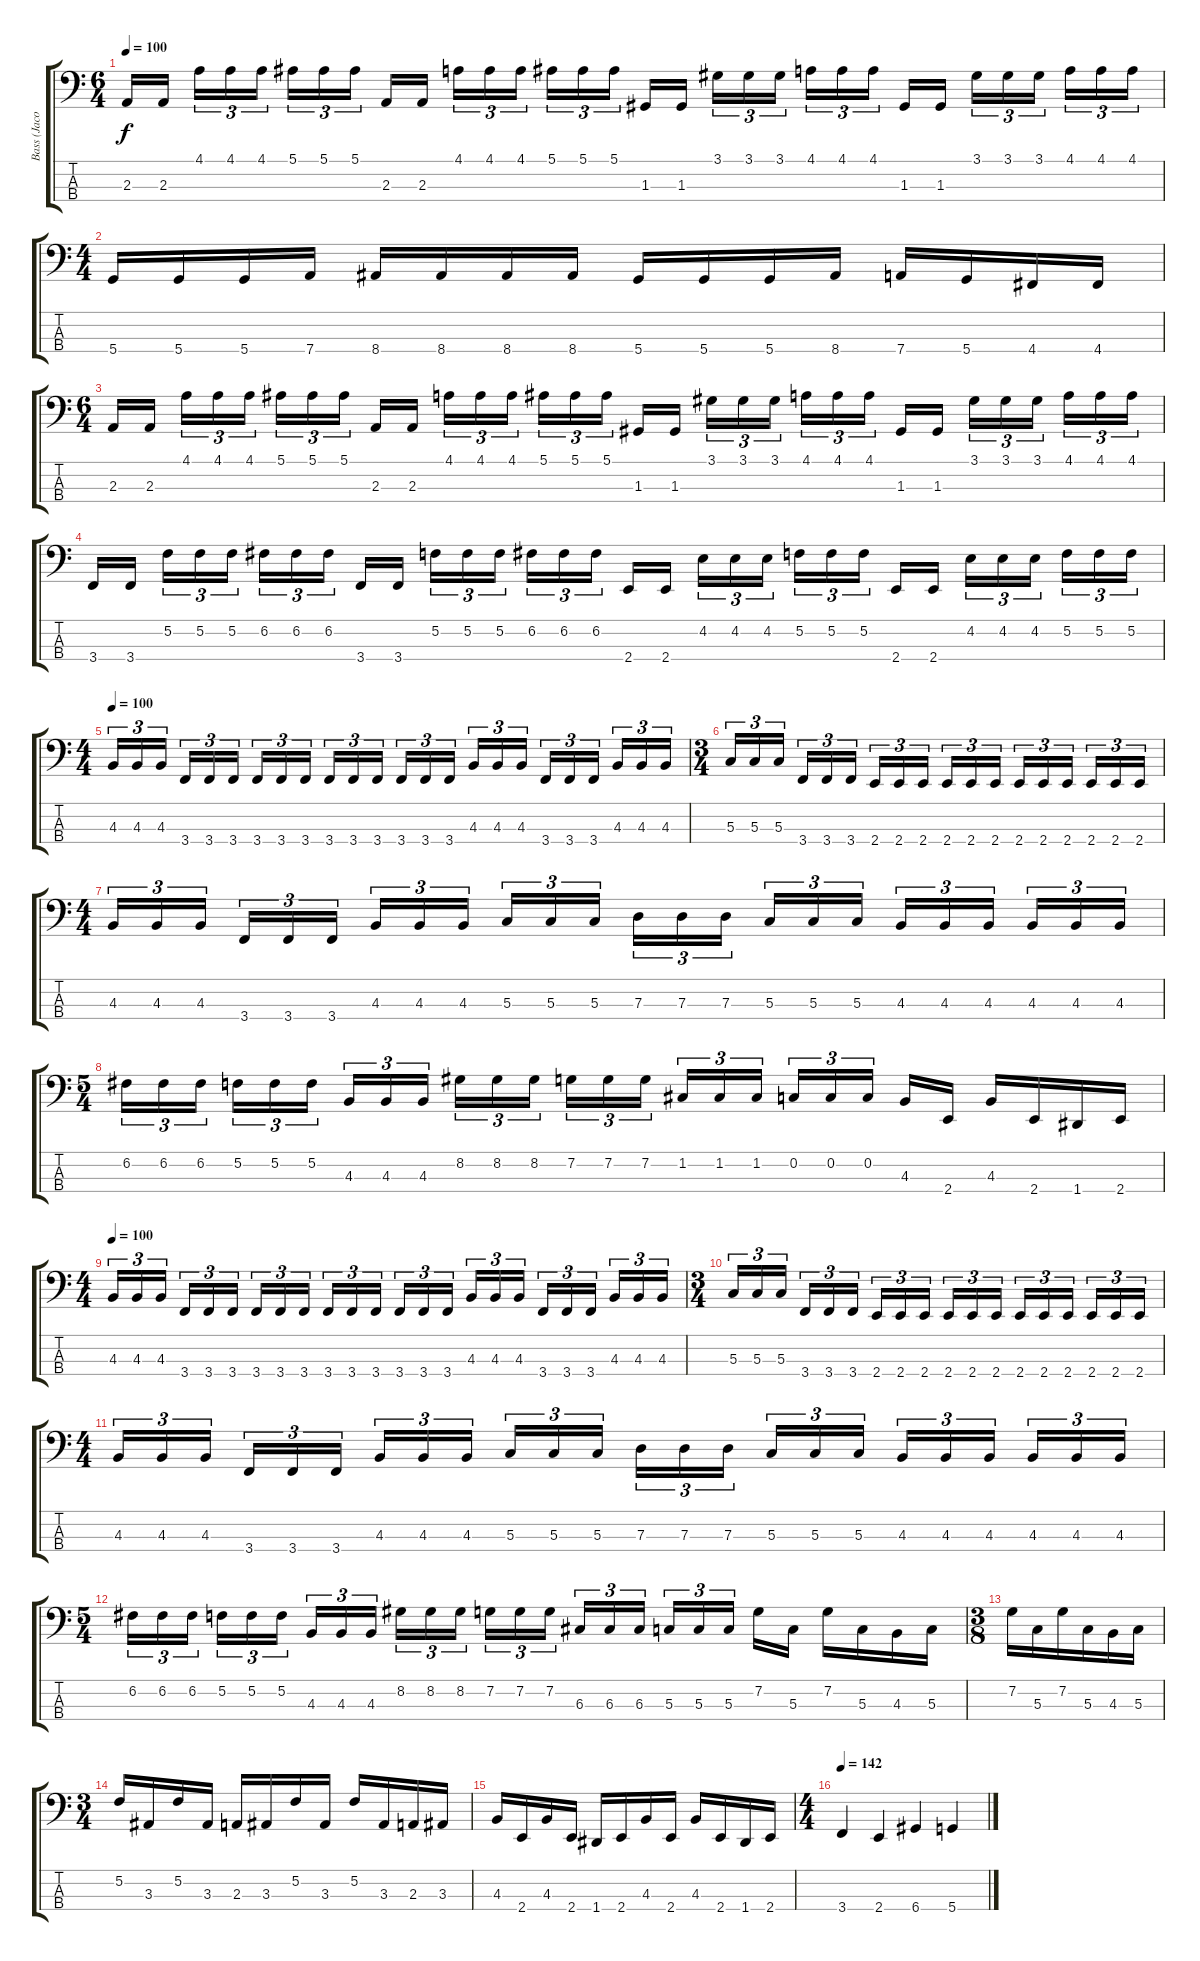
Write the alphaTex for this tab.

\track ("Bass (Jacoby)" "Bass (Jaco") {instrument electricbasspick}
\staff {score tabs}
\tuning (F2 C2 G1 D1) {hide}
\ts (6 4)
\tempo 100
\clef f4
\ks c
2.3.16{dy f} 2.3.16 4.1.16{tu (3 2)} 4.1.16{tu (3 2)} 4.1.16{tu (3 2)} 5.1.16{tu (3 2)} 5.1.16{tu (3 2)} 5.1.16{tu (3 2)} 2.3.16 2.3.16 4.1.16{tu (3 2)} 4.1.16{tu (3 2)} 4.1.16{tu (3 2)} 5.1.16{tu (3 2)} 5.1.16{tu (3 2)} 5.1.16{tu (3 2)} 1.3.16 1.3.16 3.1.16{tu (3 2)} 3.1.16{tu (3 2)} 3.1.16{tu (3 2)} 4.1.16{tu (3 2)} 4.1.16{tu (3 2)} 4.1.16{tu (3 2)} 1.3.16 1.3.16 3.1.16{tu (3 2)} 3.1.16{tu (3 2)} 3.1.16{tu (3 2)} 4.1.16{tu (3 2)} 4.1.16{tu (3 2)} 4.1.16{tu (3 2)} |
\ts (4 4)
5.4.16 5.4.16 5.4.16 7.4.16 8.4.16 8.4.16 8.4.16 8.4.16 5.4.16 5.4.16 5.4.16 8.4.16 7.4.16 5.4.16 4.4.16 4.4.16 |
\ts (6 4)
2.3.16 2.3.16 4.1.16{tu (3 2)} 4.1.16{tu (3 2)} 4.1.16{tu (3 2)} 5.1.16{tu (3 2)} 5.1.16{tu (3 2)} 5.1.16{tu (3 2)} 2.3.16 2.3.16 4.1.16{tu (3 2)} 4.1.16{tu (3 2)} 4.1.16{tu (3 2)} 5.1.16{tu (3 2)} 5.1.16{tu (3 2)} 5.1.16{tu (3 2)} 1.3.16 1.3.16 3.1.16{tu (3 2)} 3.1.16{tu (3 2)} 3.1.16{tu (3 2)} 4.1.16{tu (3 2)} 4.1.16{tu (3 2)} 4.1.16{tu (3 2)} 1.3.16 1.3.16 3.1.16{tu (3 2)} 3.1.16{tu (3 2)} 3.1.16{tu (3 2)} 4.1.16{tu (3 2)} 4.1.16{tu (3 2)} 4.1.16{tu (3 2)} |
3.4.16 3.4.16 5.2.16{tu (3 2)} 5.2.16{tu (3 2)} 5.2.16{tu (3 2)} 6.2.16{tu (3 2)} 6.2.16{tu (3 2)} 6.2.16{tu (3 2)} 3.4.16 3.4.16 5.2.16{tu (3 2)} 5.2.16{tu (3 2)} 5.2.16{tu (3 2)} 6.2.16{tu (3 2)} 6.2.16{tu (3 2)} 6.2.16{tu (3 2)} 2.4.16 2.4.16 4.2.16{tu (3 2)} 4.2.16{tu (3 2)} 4.2.16{tu (3 2)} 5.2.16{tu (3 2)} 5.2.16{tu (3 2)} 5.2.16{tu (3 2)} 2.4.16 2.4.16 4.2.16{tu (3 2)} 4.2.16{tu (3 2)} 4.2.16{tu (3 2)} 5.2.16{tu (3 2)} 5.2.16{tu (3 2)} 5.2.16{tu (3 2)} |
\ts (4 4)
\tempo 100
4.3.16{tu (3 2)} 4.3.16{tu (3 2)} 4.3.16{tu (3 2)} 3.4.16{tu (3 2)} 3.4.16{tu (3 2)} 3.4.16{tu (3 2)} 3.4.16{tu (3 2)} 3.4.16{tu (3 2)} 3.4.16{tu (3 2)} 3.4.16{tu (3 2)} 3.4.16{tu (3 2)} 3.4.16{tu (3 2)} 3.4.16{tu (3 2)} 3.4.16{tu (3 2)} 3.4.16{tu (3 2)} 4.3.16{tu (3 2)} 4.3.16{tu (3 2)} 4.3.16{tu (3 2)} 3.4.16{tu (3 2)} 3.4.16{tu (3 2)} 3.4.16{tu (3 2)} 4.3.16{tu (3 2)} 4.3.16{tu (3 2)} 4.3.16{tu (3 2)} |
\ts (3 4)
5.3.16{tu (3 2)} 5.3.16{tu (3 2)} 5.3.16{tu (3 2)} 3.4.16{tu (3 2)} 3.4.16{tu (3 2)} 3.4.16{tu (3 2)} 2.4.16{tu (3 2)} 2.4.16{tu (3 2)} 2.4.16{tu (3 2)} 2.4.16{tu (3 2)} 2.4.16{tu (3 2)} 2.4.16{tu (3 2)} 2.4.16{tu (3 2)} 2.4.16{tu (3 2)} 2.4.16{tu (3 2)} 2.4.16{tu (3 2)} 2.4.16{tu (3 2)} 2.4.16{tu (3 2)} |
\ts (4 4)
4.3.16{tu (3 2)} 4.3.16{tu (3 2)} 4.3.16{tu (3 2)} 3.4.16{tu (3 2)} 3.4.16{tu (3 2)} 3.4.16{tu (3 2)} 4.3.16{tu (3 2)} 4.3.16{tu (3 2)} 4.3.16{tu (3 2)} 5.3.16{tu (3 2)} 5.3.16{tu (3 2)} 5.3.16{tu (3 2)} 7.3.16{tu (3 2)} 7.3.16{tu (3 2)} 7.3.16{tu (3 2)} 5.3.16{tu (3 2)} 5.3.16{tu (3 2)} 5.3.16{tu (3 2)} 4.3.16{tu (3 2)} 4.3.16{tu (3 2)} 4.3.16{tu (3 2)} 4.3.16{tu (3 2)} 4.3.16{tu (3 2)} 4.3.16{tu (3 2)} |
\ts (5 4)
6.2.16{tu (3 2)} 6.2.16{tu (3 2)} 6.2.16{tu (3 2)} 5.2.16{tu (3 2)} 5.2.16{tu (3 2)} 5.2.16{tu (3 2)} 4.3.16{tu (3 2)} 4.3.16{tu (3 2)} 4.3.16{tu (3 2)} 8.2.16{tu (3 2)} 8.2.16{tu (3 2)} 8.2.16{tu (3 2)} 7.2.16{tu (3 2)} 7.2.16{tu (3 2)} 7.2.16{tu (3 2)} 1.2.16{tu (3 2)} 1.2.16{tu (3 2)} 1.2.16{tu (3 2)} 0.2.16{tu (3 2)} 0.2.16{tu (3 2)} 0.2.16{tu (3 2)} 4.3.16 2.4.16 4.3.16 2.4.16 1.4.16 2.4.16 |
\ts (4 4)
\tempo 100
4.3.16{tu (3 2)} 4.3.16{tu (3 2)} 4.3.16{tu (3 2)} 3.4.16{tu (3 2)} 3.4.16{tu (3 2)} 3.4.16{tu (3 2)} 3.4.16{tu (3 2)} 3.4.16{tu (3 2)} 3.4.16{tu (3 2)} 3.4.16{tu (3 2)} 3.4.16{tu (3 2)} 3.4.16{tu (3 2)} 3.4.16{tu (3 2)} 3.4.16{tu (3 2)} 3.4.16{tu (3 2)} 4.3.16{tu (3 2)} 4.3.16{tu (3 2)} 4.3.16{tu (3 2)} 3.4.16{tu (3 2)} 3.4.16{tu (3 2)} 3.4.16{tu (3 2)} 4.3.16{tu (3 2)} 4.3.16{tu (3 2)} 4.3.16{tu (3 2)} |
\ts (3 4)
5.3.16{tu (3 2)} 5.3.16{tu (3 2)} 5.3.16{tu (3 2)} 3.4.16{tu (3 2)} 3.4.16{tu (3 2)} 3.4.16{tu (3 2)} 2.4.16{tu (3 2)} 2.4.16{tu (3 2)} 2.4.16{tu (3 2)} 2.4.16{tu (3 2)} 2.4.16{tu (3 2)} 2.4.16{tu (3 2)} 2.4.16{tu (3 2)} 2.4.16{tu (3 2)} 2.4.16{tu (3 2)} 2.4.16{tu (3 2)} 2.4.16{tu (3 2)} 2.4.16{tu (3 2)} |
\ts (4 4)
4.3.16{tu (3 2)} 4.3.16{tu (3 2)} 4.3.16{tu (3 2)} 3.4.16{tu (3 2)} 3.4.16{tu (3 2)} 3.4.16{tu (3 2)} 4.3.16{tu (3 2)} 4.3.16{tu (3 2)} 4.3.16{tu (3 2)} 5.3.16{tu (3 2)} 5.3.16{tu (3 2)} 5.3.16{tu (3 2)} 7.3.16{tu (3 2)} 7.3.16{tu (3 2)} 7.3.16{tu (3 2)} 5.3.16{tu (3 2)} 5.3.16{tu (3 2)} 5.3.16{tu (3 2)} 4.3.16{tu (3 2)} 4.3.16{tu (3 2)} 4.3.16{tu (3 2)} 4.3.16{tu (3 2)} 4.3.16{tu (3 2)} 4.3.16{tu (3 2)} |
\ts (5 4)
6.2.16{tu (3 2)} 6.2.16{tu (3 2)} 6.2.16{tu (3 2)} 5.2.16{tu (3 2)} 5.2.16{tu (3 2)} 5.2.16{tu (3 2)} 4.3.16{tu (3 2)} 4.3.16{tu (3 2)} 4.3.16{tu (3 2)} 8.2.16{tu (3 2)} 8.2.16{tu (3 2)} 8.2.16{tu (3 2)} 7.2.16{tu (3 2)} 7.2.16{tu (3 2)} 7.2.16{tu (3 2)} 6.3.16{tu (3 2)} 6.3.16{tu (3 2)} 6.3.16{tu (3 2)} 5.3.16{tu (3 2)} 5.3.16{tu (3 2)} 5.3.16{tu (3 2)} 7.2.16 5.3.16 7.2.16 5.3.16 4.3.16 5.3.16 |
\ts (3 8)
7.2.16 5.3.16 7.2.16 5.3.16 4.3.16 5.3.16 |
\ts (3 4)
5.2.16 3.3.16 5.2.16 3.3.16 2.3.16 3.3.16 5.2.16 3.3.16 5.2.16 3.3.16 2.3.16 3.3.16 |
4.3.16 2.4.16 4.3.16 2.4.16 1.4.16 2.4.16 4.3.16 2.4.16 4.3.16 2.4.16 1.4.16 2.4.16 |
\ts (4 4)
\tempo 142
3.4.4 2.4.4 6.4.4 5.4.4
